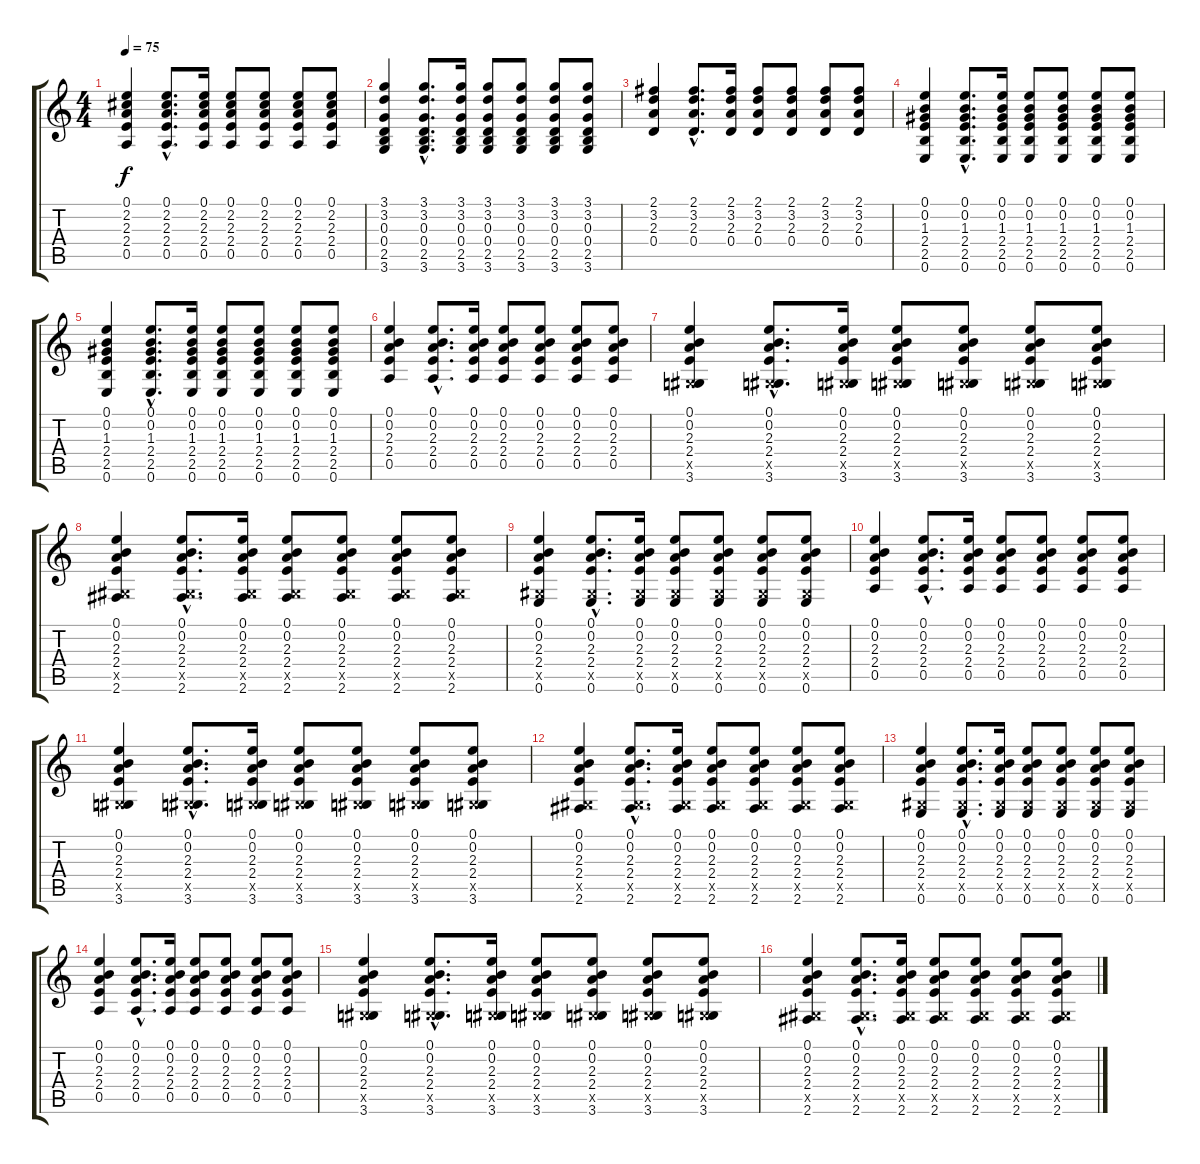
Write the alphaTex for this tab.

\track "" {instrument acousticguitarsteel}
\staff {score tabs}
\tuning (E4 B3 G3 D3 A2 E2) {hide}
\ts (4 4)
\tempo 75
\clef g2
\ks c
(0.1 2.2 2.3 2.4 0.5).4{dy f} (0.1{hac} 2.2{hac} 2.3{hac} 2.4{hac} 0.5{hac}).8{d} (0.1 2.2 2.3 2.4 0.5).16 (0.1 2.2 2.3 2.4 0.5).8 (0.1 2.2 2.3 2.4 0.5).8 (0.1 2.2 2.3 2.4 0.5).8 (0.1 2.2 2.3 2.4 0.5).8 |
(3.1 3.2 0.3 0.4 2.5 3.6).4 (3.1{hac} 3.2{hac} 0.3{hac} 0.4{hac} 2.5{hac} 3.6{hac}).8{d} (3.1 3.2 0.3 0.4 2.5 3.6).16 (3.1 3.2 0.3 0.4 2.5 3.6).8 (3.1 3.2 0.3 0.4 2.5 3.6).8 (3.1 3.2 0.3 0.4 2.5 3.6).8 (3.1 3.2 0.3 0.4 2.5 3.6).8 |
(2.1 3.2 2.3 0.4).4 (2.1{hac} 3.2{hac} 2.3{hac} 0.4{hac}).8{d} (2.1 3.2 2.3 0.4).16 (2.1 3.2 2.3 0.4).8 (2.1 3.2 2.3 0.4).8 (2.1 3.2 2.3 0.4).8 (2.1 3.2 2.3 0.4).8 |
(0.1 0.2 1.3 2.4 2.5 0.6).4 (0.1{hac} 0.2{hac} 1.3{hac} 2.4{hac} 2.5{hac} 0.6{hac}).8{d} (0.1 0.2 1.3 2.4 2.5 0.6).16 (0.1 0.2 1.3 2.4 2.5 0.6).8 (0.1 0.2 1.3 2.4 2.5 0.6).8 (0.1 0.2 1.3 2.4 2.5 0.6).8 (0.1 0.2 1.3 2.4 2.5 0.6).8 |
(0.1 0.2 1.3 2.4 2.5 0.6).4 (0.1{hac} 0.2{hac} 1.3{hac} 2.4{hac} 2.5{hac} 0.6{hac}).8{d} (0.1 0.2 1.3 2.4 2.5 0.6).16 (0.1 0.2 1.3 2.4 2.5 0.6).8 (0.1 0.2 1.3 2.4 2.5 0.6).8 (0.1 0.2 1.3 2.4 2.5 0.6).8 (0.1 0.2 1.3 2.4 2.5 0.6).8 |
(0.1 0.2 2.3 2.4 0.5).4 (0.1{hac} 0.2{hac} 2.3{hac} 2.4{hac} 0.5{hac}).8{d} (0.1 0.2 2.3 2.4 0.5).16 (0.1 0.2 2.3 2.4 0.5).8 (0.1 0.2 2.3 2.4 0.5).8 (0.1 0.2 2.3 2.4 0.5).8 (0.1 0.2 2.3 2.4 0.5).8 |
(0.1 0.2 2.3 2.4 -1.5{x} 3.6).4 (0.1{hac} 0.2{hac} 2.3{hac} 2.4{hac} -1.5{hac x} 3.6{hac}).8{d} (0.1 0.2 2.3 2.4 -1.5{x} 3.6).16 (0.1 0.2 2.3 2.4 -1.5{x} 3.6).8 (0.1 0.2 2.3 2.4 -1.5{x} 3.6).8 (0.1 0.2 2.3 2.4 -1.5{x} 3.6).8 (0.1 0.2 2.3 2.4 -1.5{x} 3.6).8 |
(0.1 0.2 2.3 2.4 -1.5{x} 2.6).4 (0.1{hac} 0.2{hac} 2.3{hac} 2.4{hac} -1.5{hac x} 2.6{hac}).8{d} (0.1 0.2 2.3 2.4 -1.5{x} 2.6).16 (0.1 0.2 2.3 2.4 -1.5{x} 2.6).8 (0.1 0.2 2.3 2.4 -1.5{x} 2.6).8 (0.1 0.2 2.3 2.4 -1.5{x} 2.6).8 (0.1 0.2 2.3 2.4 -1.5{x} 2.6).8 |
(0.1 0.2 2.3 2.4 -1.5{x} 0.6).4 (0.1{hac} 0.2{hac} 2.3{hac} 2.4{hac} -1.5{hac x} 0.6{hac}).8{d} (0.1 0.2 2.3 2.4 -1.5{x} 0.6).16 (0.1 0.2 2.3 2.4 -1.5{x} 0.6).8 (0.1 0.2 2.3 2.4 -1.5{x} 0.6).8 (0.1 0.2 2.3 2.4 -1.5{x} 0.6).8 (0.1 0.2 2.3 2.4 -1.5{x} 0.6).8 |
(0.1 0.2 2.3 2.4 0.5).4 (0.1{hac} 0.2{hac} 2.3{hac} 2.4{hac} 0.5{hac}).8{d} (0.1 0.2 2.3 2.4 0.5).16 (0.1 0.2 2.3 2.4 0.5).8 (0.1 0.2 2.3 2.4 0.5).8 (0.1 0.2 2.3 2.4 0.5).8 (0.1 0.2 2.3 2.4 0.5).8 |
(0.1 0.2 2.3 2.4 -1.5{x} 3.6).4 (0.1{hac} 0.2{hac} 2.3{hac} 2.4{hac} -1.5{hac x} 3.6{hac}).8{d} (0.1 0.2 2.3 2.4 -1.5{x} 3.6).16 (0.1 0.2 2.3 2.4 -1.5{x} 3.6).8 (0.1 0.2 2.3 2.4 -1.5{x} 3.6).8 (0.1 0.2 2.3 2.4 -1.5{x} 3.6).8 (0.1 0.2 2.3 2.4 -1.5{x} 3.6).8 |
(0.1 0.2 2.3 2.4 -1.5{x} 2.6).4 (0.1{hac} 0.2{hac} 2.3{hac} 2.4{hac} -1.5{hac x} 2.6{hac}).8{d} (0.1 0.2 2.3 2.4 -1.5{x} 2.6).16 (0.1 0.2 2.3 2.4 -1.5{x} 2.6).8 (0.1 0.2 2.3 2.4 -1.5{x} 2.6).8 (0.1 0.2 2.3 2.4 -1.5{x} 2.6).8 (0.1 0.2 2.3 2.4 -1.5{x} 2.6).8 |
(0.1 0.2 2.3 2.4 -1.5{x} 0.6).4 (0.1{hac} 0.2{hac} 2.3{hac} 2.4{hac} -1.5{hac x} 0.6{hac}).8{d} (0.1 0.2 2.3 2.4 -1.5{x} 0.6).16 (0.1 0.2 2.3 2.4 -1.5{x} 0.6).8 (0.1 0.2 2.3 2.4 -1.5{x} 0.6).8 (0.1 0.2 2.3 2.4 -1.5{x} 0.6).8 (0.1 0.2 2.3 2.4 -1.5{x} 0.6).8 |
(0.1 0.2 2.3 2.4 0.5).4 (0.1{hac} 0.2{hac} 2.3{hac} 2.4{hac} 0.5{hac}).8{d} (0.1 0.2 2.3 2.4 0.5).16 (0.1 0.2 2.3 2.4 0.5).8 (0.1 0.2 2.3 2.4 0.5).8 (0.1 0.2 2.3 2.4 0.5).8 (0.1 0.2 2.3 2.4 0.5).8 |
(0.1 0.2 2.3 2.4 -1.5{x} 3.6).4 (0.1{hac} 0.2{hac} 2.3{hac} 2.4{hac} -1.5{hac x} 3.6{hac}).8{d} (0.1 0.2 2.3 2.4 -1.5{x} 3.6).16 (0.1 0.2 2.3 2.4 -1.5{x} 3.6).8 (0.1 0.2 2.3 2.4 -1.5{x} 3.6).8 (0.1 0.2 2.3 2.4 -1.5{x} 3.6).8 (0.1 0.2 2.3 2.4 -1.5{x} 3.6).8 |
(0.1 0.2 2.3 2.4 -1.5{x} 2.6).4 (0.1{hac} 0.2{hac} 2.3{hac} 2.4{hac} -1.5{hac x} 2.6{hac}).8{d} (0.1 0.2 2.3 2.4 -1.5{x} 2.6).16 (0.1 0.2 2.3 2.4 -1.5{x} 2.6).8 (0.1 0.2 2.3 2.4 -1.5{x} 2.6).8 (0.1 0.2 2.3 2.4 -1.5{x} 2.6).8 (0.1 0.2 2.3 2.4 -1.5{x} 2.6).8
